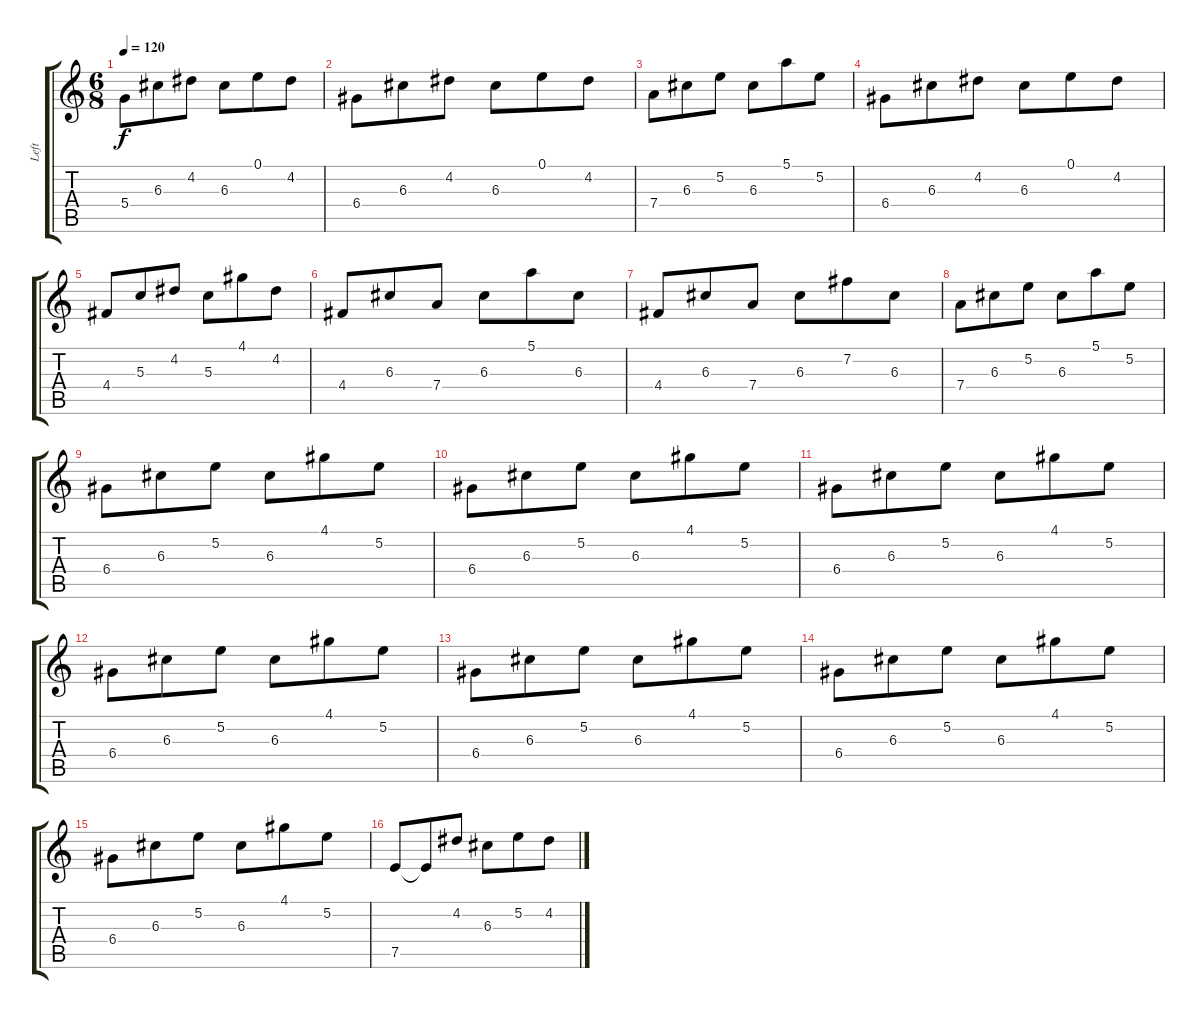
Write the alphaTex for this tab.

\track ("Left" "Left") {instrument acousticguitarsteel bank 50}
\staff {score tabs}
\tuning (E4 B3 G3 D3 A2 E2) {hide}
\ts (6 8)
\tempo 120
\clef g2
\ks c
5.4.8{dy f} 6.3.8 4.2.8 6.3.8 0.1.8 4.2.8 |
6.4.8 6.3.8 4.2.8 6.3.8 0.1.8 4.2.8 |
7.4.8 6.3.8 5.2.8 6.3.8 5.1.8 5.2.8 |
6.4.8 6.3.8 4.2.8 6.3.8 0.1.8 4.2.8 |
4.4.8 5.3.8 4.2.8 5.3.8 4.1.8 4.2.8 |
4.4.8 6.3.8 7.4.8 6.3.8 5.1.8 6.3.8 |
4.4.8 6.3.8 7.4.8 6.3.8 7.2.8 6.3.8 |
7.4.8 6.3.8 5.2.8 6.3.8 5.1.8 5.2.8 |
6.4.8 6.3.8 5.2.8 6.3.8 4.1.8 5.2.8 |
6.4.8 6.3.8 5.2.8 6.3.8 4.1.8 5.2.8 |
6.4.8 6.3.8 5.2.8 6.3.8 4.1.8 5.2.8 |
6.4.8 6.3.8 5.2.8 6.3.8 4.1.8 5.2.8 |
6.4.8 6.3.8 5.2.8 6.3.8 4.1.8 5.2.8 |
6.4.8 6.3.8 5.2.8 6.3.8 4.1.8 5.2.8 |
6.4.8 6.3.8 5.2.8 6.3.8 4.1.8 5.2.8 |
7.5.8 7.5{t}.8 4.2.8 6.3.8 5.2.8 4.2.8
